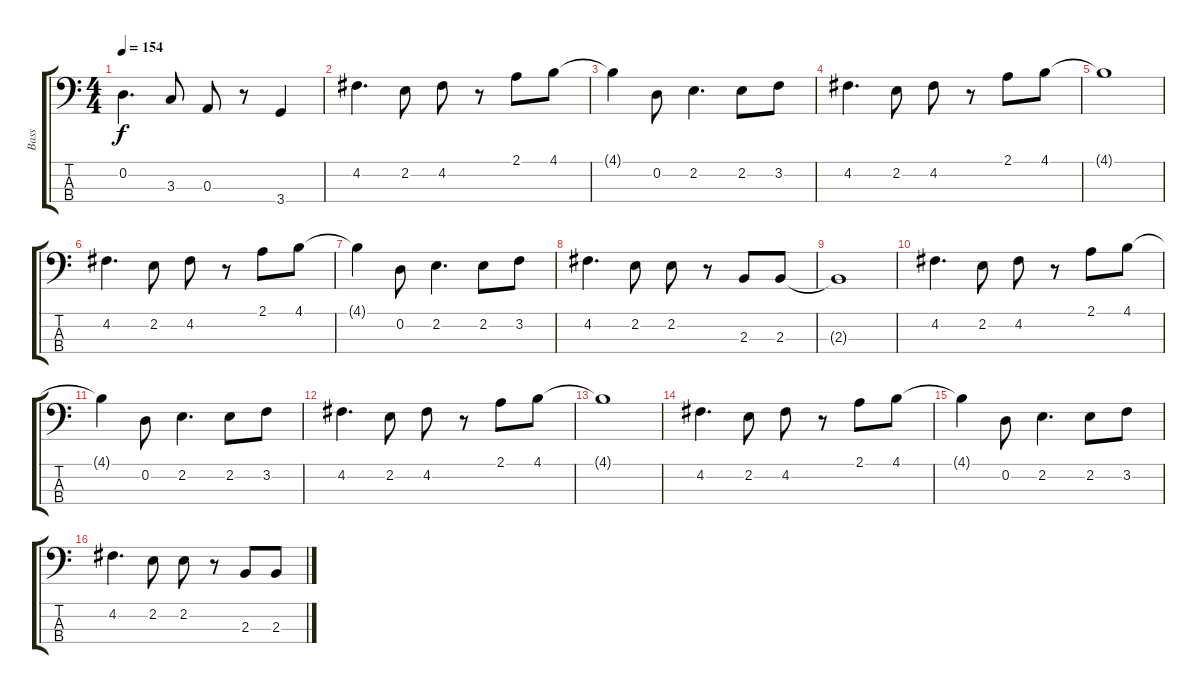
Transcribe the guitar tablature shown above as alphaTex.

\track ("Bass" "Bass") {instrument electricbassfinger}
\staff {score tabs}
\tuning (G2 D2 A1 E1) {hide}
\ts (4 4)
\tempo 154
\clef f4
\ks c
0.2{t}.4{d dy f} 3.3.8 0.3.8 r.8 3.4.4 |
4.2.4{d} 2.2.8 4.2.8 r.8 2.1.8 4.1.8 |
4.1{t}.4 0.2.8 2.2.4{d} 2.2.8 3.2.8 |
4.2.4{d} 2.2.8 4.2.8 r.8 2.1.8 4.1.8 |
4.1{t}.1 |
4.2.4{d} 2.2.8 4.2.8 r.8 2.1.8 4.1.8 |
4.1{t}.4 0.2.8 2.2.4{d} 2.2.8 3.2.8 |
4.2.4{d} 2.2.8 2.2.8 r.8 2.3.8 2.3.8 |
2.3{t}.1 |
4.2.4{d} 2.2.8 4.2.8 r.8 2.1.8 4.1.8 |
4.1{t}.4 0.2.8 2.2.4{d} 2.2.8 3.2.8 |
4.2.4{d} 2.2.8 4.2.8 r.8 2.1.8 4.1.8 |
4.1{t}.1 |
4.2.4{d} 2.2.8 4.2.8 r.8 2.1.8 4.1.8 |
4.1{t}.4 0.2.8 2.2.4{d} 2.2.8 3.2.8 |
4.2.4{d} 2.2.8 2.2.8 r.8 2.3.8 2.3.8
